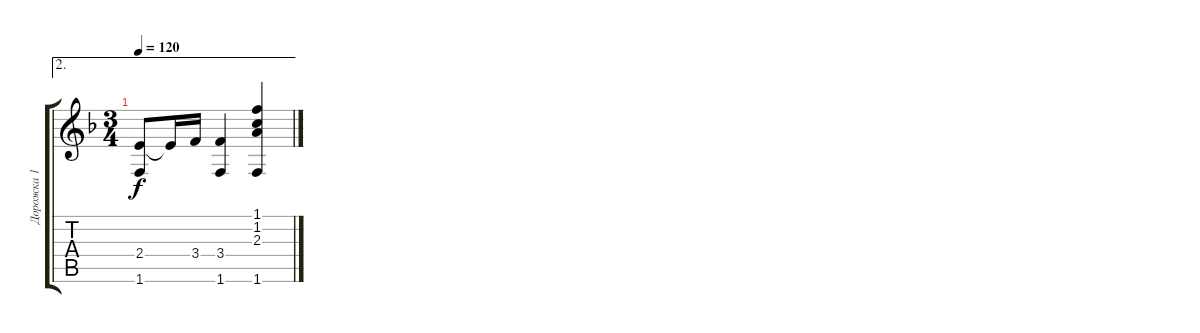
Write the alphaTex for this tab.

\track ("Дорожка 1" "Дорожка 1") {instrument acousticguitarsteel}
\staff {score tabs}
\tuning (E4 B3 G3 D3 A2 E2) {hide}
\ae 2
\ts (3 4)
\tempo 120
\clef g2
\ks f
(2.4 1.6).8{dy f} 2.4{t}.16 3.4.16 (3.4 1.6).4 (1.1 1.2 2.3 1.6).4
